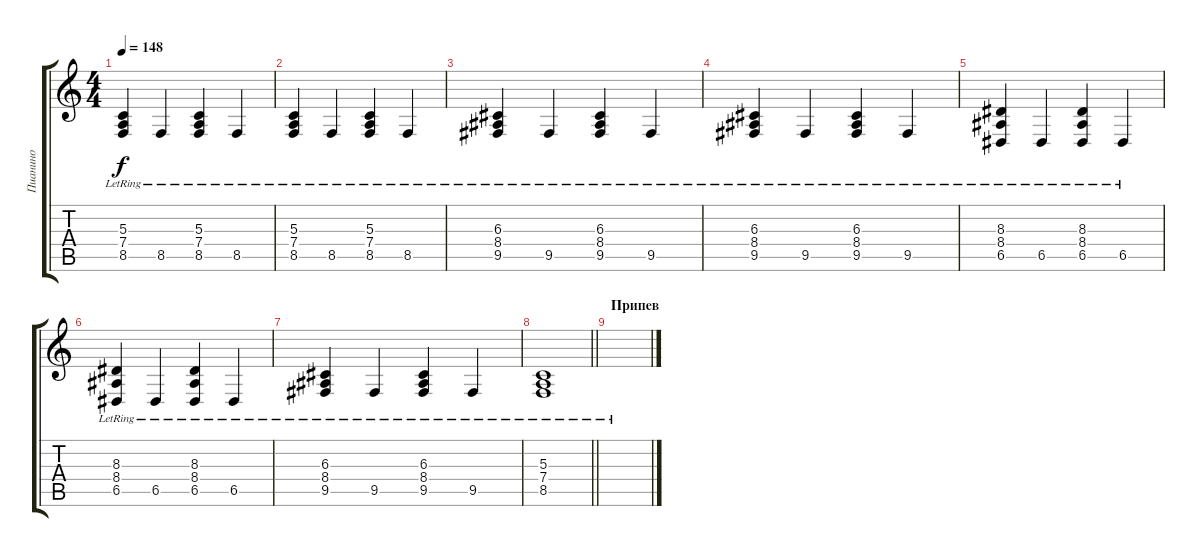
\track ("Пианино" "Пианино") {instrument acousticgrandpiano}
\staff {score tabs}
\tuning (E4 B3 G3 D3 A2 E2) {hide}
\ts (4 4)
\tempo 148
\clef g2
\ks c
(5.3{lr} 7.4{lr} 8.5{lr}).4{dy f} 8.5{lr}.4 (5.3{lr} 7.4{lr} 8.5{lr}).4 8.5{lr}.4 |
(5.3{lr} 7.4{lr} 8.5{lr}).4 8.5{lr}.4 (5.3{lr} 7.4{lr} 8.5{lr}).4 8.5{lr}.4 |
(6.3{lr} 8.4{lr} 9.5{lr}).4 9.5{lr}.4 (6.3{lr} 8.4{lr} 9.5{lr}).4 9.5{lr}.4 |
(6.3{lr} 8.4{lr} 9.5{lr}).4 9.5{lr}.4 (6.3{lr} 8.4{lr} 9.5{lr}).4 9.5{lr}.4 |
(8.3 8.4{lr} 6.5{lr}).4 6.5{lr}.4 (8.3{lr} 8.4{lr} 6.5{lr}).4 6.5{lr}.4 |
(8.3{lr} 8.4{lr} 6.5{lr}).4 6.5{lr}.4 (8.3{lr} 8.4{lr} 6.5{lr}).4 6.5{lr}.4 |
(6.3{lr} 8.4{lr} 9.5{lr}).4 9.5{lr}.4 (6.3{lr} 8.4{lr} 9.5{lr}).4 9.5{lr}.4 |
\barLineRight lightlight
(5.3{lr} 7.4{lr} 8.5{lr}).1 |
\section ("" "Припев")
